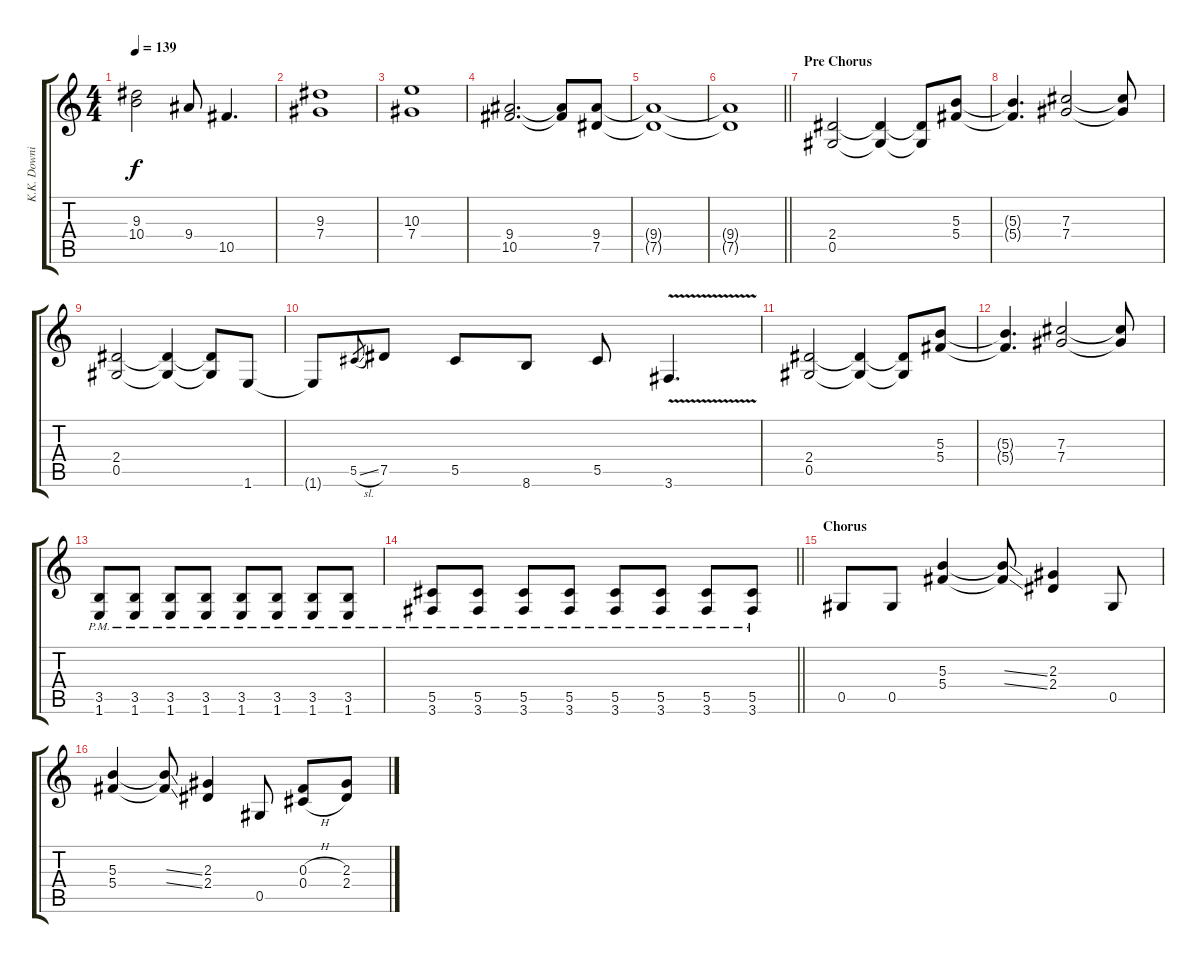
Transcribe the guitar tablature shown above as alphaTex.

\track ("K.K. Downing" "K.K. Downi") {instrument distortionguitar}
\staff {score tabs}
\tuning (Eb4 Bb3 Gb3 Db3 Ab2 Eb2) {hide}
\ts (4 4)
\tempo 139
\clef g2
\ks c
(9.3 10.4).2{dy f} 9.4.8 10.5.4{d} |
(9.3 7.4).1 |
(10.3 7.4).1 |
(9.4 10.5).2{d} (9.4{t} 10.5{t}).8 (9.4 7.5).8 |
(9.4{t} 7.5{t}).1 |
\barLineRight lightlight
(9.4{t} 7.5{t}).1 |
\section ("" "Pre Chorus")
(2.4 0.5).2 (2.4{t} 0.5{t}).4 (2.4{t} 0.5{t}).8 (5.3 5.4).8 |
(5.3{t} 5.4{t}).4{d} (7.3 7.4).2 (7.3{t} 7.4{t}).8 |
(2.4 0.5).2 (2.4{t} 0.5{t}).4 (2.4{t} 0.5{t}).8 1.6.8 |
1.6{t}.8 5.5{sl}.8{gr} 7.5.8 5.5.8 8.6.8 5.5.8 3.6{v}.4{d} |
(2.4 0.5).2 (2.4{t} 0.5{t}).4 (2.4{t} 0.5{t}).8 (5.3 5.4).8 |
(5.3{t} 5.4{t}).4{d} (7.3 7.4).2 (7.3{t} 7.4{t}).8 |
(3.5{pm} 1.6{pm}).8 (3.5{pm} 1.6{pm}).8 (3.5{pm} 1.6{pm}).8 (3.5{pm} 1.6{pm}).8 (3.5{pm} 1.6{pm}).8 (3.5{pm} 1.6{pm}).8 (3.5{pm} 1.6{pm}).8 (3.5{pm} 1.6{pm}).8 |
\barLineRight lightlight
(5.5{pm} 3.6{pm}).8 (5.5{pm} 3.6{pm}).8 (5.5{pm} 3.6{pm}).8 (5.5{pm} 3.6{pm}).8 (5.5{pm} 3.6{pm}).8 (5.5{pm} 3.6{pm}).8 (5.5{pm} 3.6{pm}).8 (5.5{pm} 3.6{pm}).8 |
\section ("" "Chorus")
0.5.8 0.5.8 (5.3 5.4).4 (5.3{ss t} 5.4{ss t}).8 (2.3 2.4).4 0.5.8 |
(5.3 5.4).4 (5.3{ss t} 5.4{ss t}).8 (2.3 2.4).4 0.5.8 (0.3{h} 0.4{h}).8 (2.3 2.4).8
